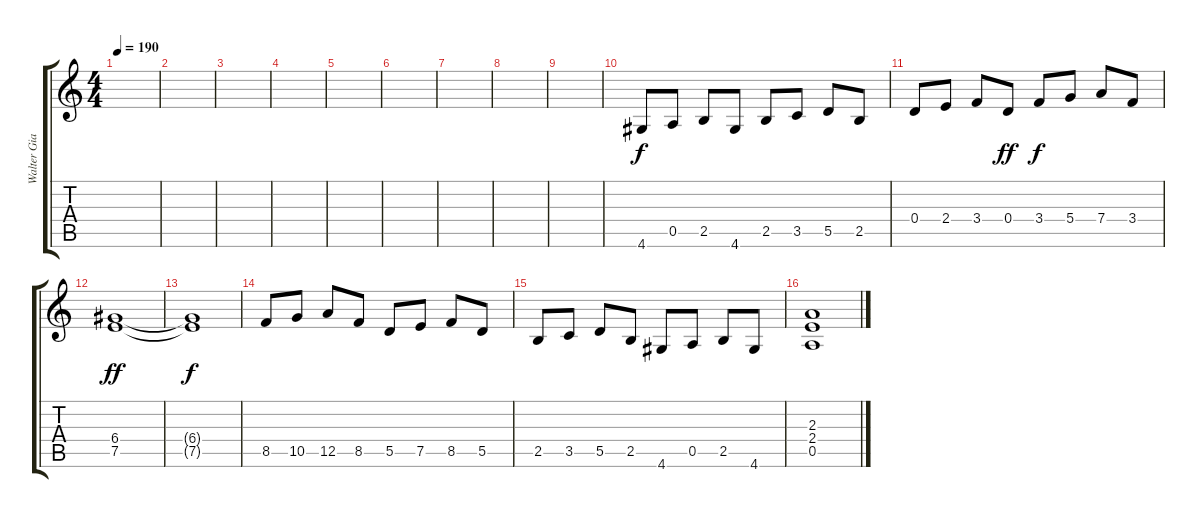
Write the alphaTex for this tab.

\track ("Walter Giardino" "Walter Gia") {instrument distortionguitar}
\staff {score tabs}
\tuning (E4 B3 G3 D3 A2 E2) {hide}
\ts (4 4)
\tempo 190
\clef g2
\ks c
|
|
|
|
|
|
|
|
|
4.6.8 0.5.8 2.5.8 4.6.8 2.5.8 3.5.8 5.5.8 2.5.8 |
0.4.8 2.4.8 3.4.8 0.4.8{dy ff} 3.4.8{dy f} 5.4.8 7.4.8 3.4.8 |
(6.4 7.5).1{dy ff} |
(6.4{t} 7.5{t}).1{dy f} |
8.5.8 10.5.8 12.5.8 8.5.8 5.5.8 7.5.8 8.5.8 5.5.8 |
2.5.8 3.5.8 5.5.8 2.5.8 4.6.8 0.5.8 2.5.8 4.6.8 |
(2.3 2.4 0.5).1
